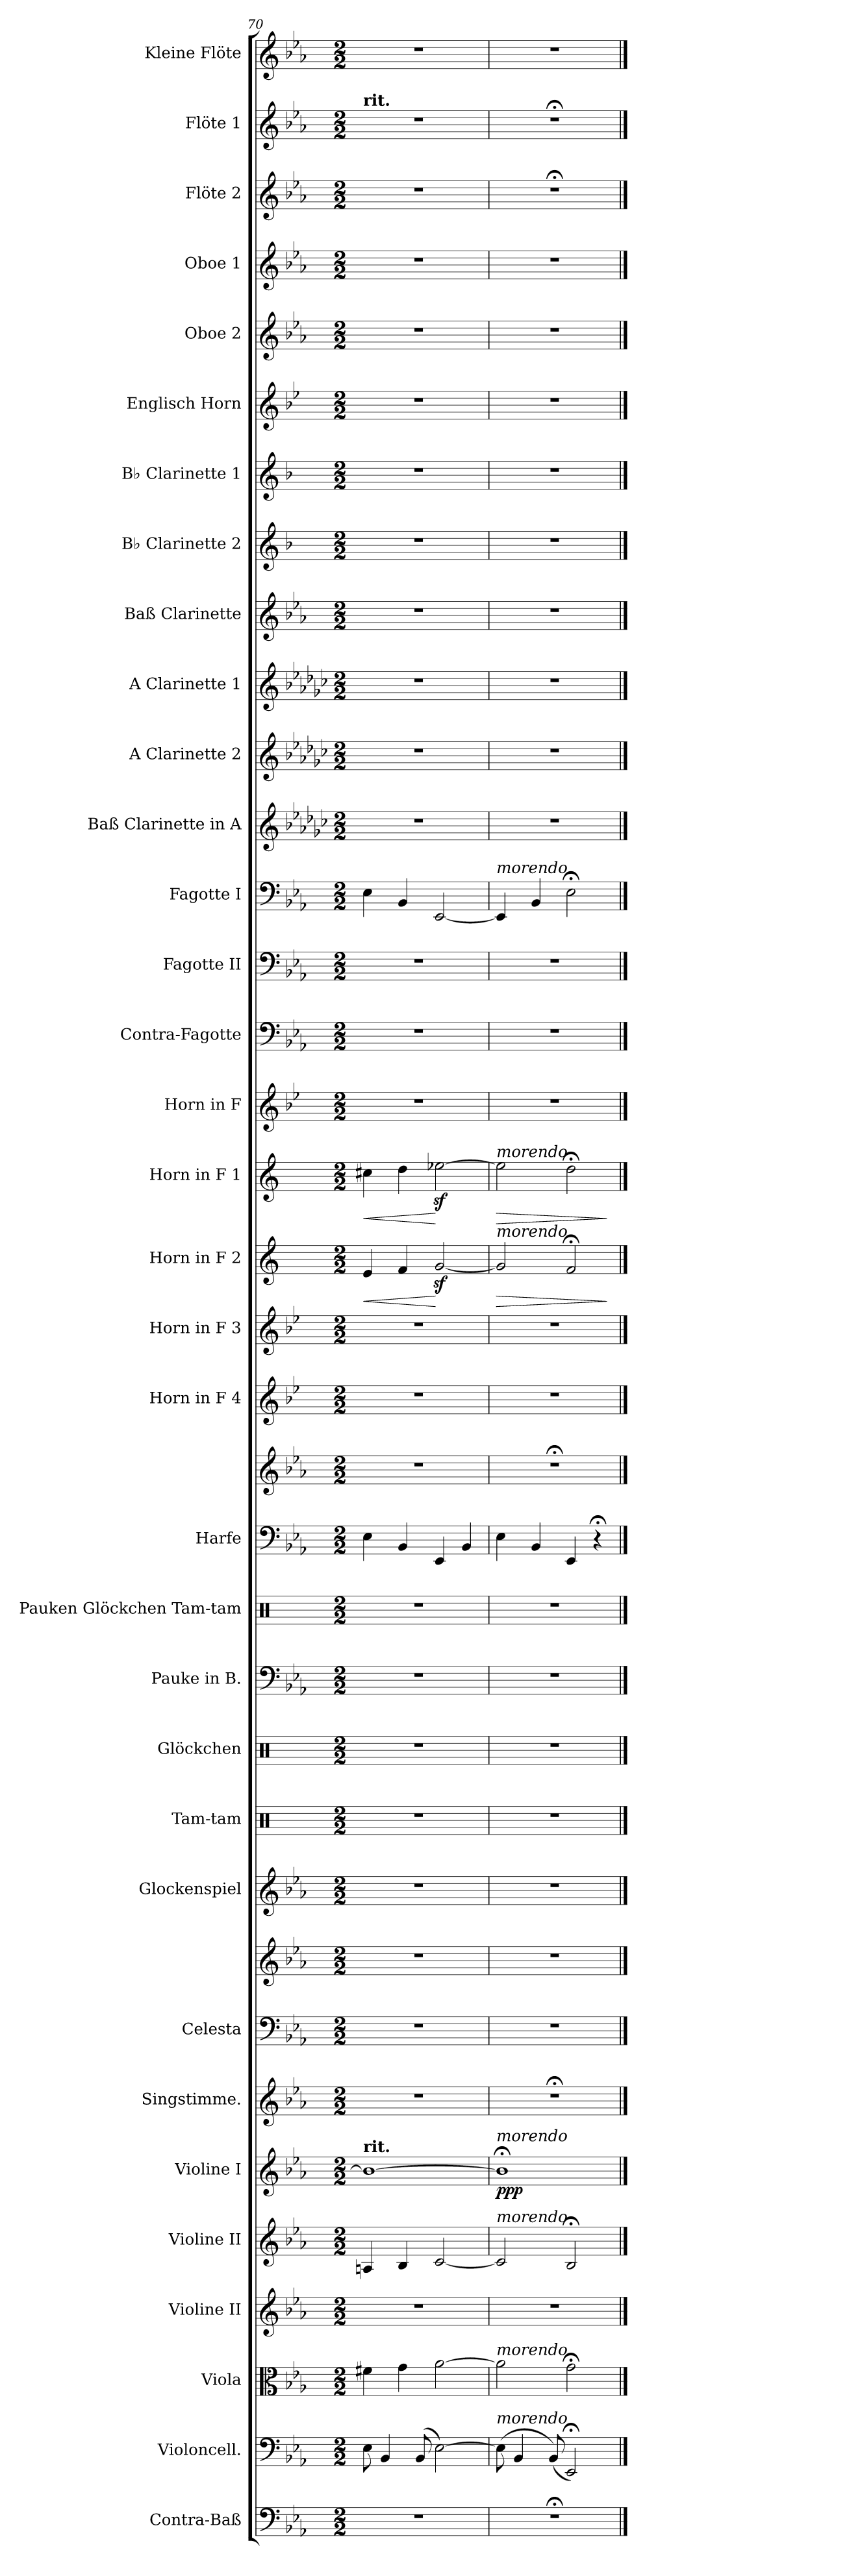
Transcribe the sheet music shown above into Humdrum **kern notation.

**kern	**kern	**kern	**kern	**kern	**kern	**dynam	**kern	**kern	**kern	**kern	**kern	**kern	**kern	**kern	**kern	**kern	**kern	**kern	**kern	**dynam	**kern	**dynam	**kern	**kern	**kern	**kern	**kern	**kern	**kern	**kern	**kern	**kern	**kern	**kern	**kern	**kern	**kern	**kern
*part34	*part33	*part32	*part31	*part30	*part29	*part29	*part28	*part27	*part27	*part26	*part25	*part24	*part23	*part22	*part21	*part21	*part20	*part19	*part18	*part18	*part17	*part17	*part16	*part15	*part14	*part13	*part12	*part11	*part10	*part9	*part8	*part7	*part6	*part5	*part4	*part3	*part2	*part1
*staff36	*staff35	*staff34	*staff33	*staff32	*staff31	*staff31	*staff30	*staff29	*staff28	*staff27	*staff26	*staff25	*staff24	*staff23	*staff22	*staff21	*staff20	*staff19	*staff18	*staff18	*staff17	*staff17	*staff16	*staff15	*staff14	*staff13	*staff12	*staff11	*staff10	*staff9	*staff8	*staff7	*staff6	*staff5	*staff4	*staff3	*staff2	*staff1
*I"Contra-Baß	*I"Violoncell.	*I"Viola	*I"Violine II	*I"Violine II	*I"Violine I	*	*I"Singstimme.	*I"Celesta	*	*I"Glockenspiel	*I"Tam-tam	*I"Glöckchen	*I"Pauke in B.	*I"Pauken Glöckchen Tam-tam	*I"Harfe	*	*I"Horn in F 4	*I"Horn in F 3	*I"Horn in F 2	*	*I"Horn in F 1	*	*I"Horn in F	*I"Contra-Fagotte	*I"Fagotte II	*I"Fagotte I	*I"Baß Clarinette in A	*I"A Clarinette 2	*I"A Clarinette 1	*I"Baß Clarinette	*I"B♭ Clarinette 2	*I"B♭ Clarinette 1	*I"Englisch Horn	*I"Oboe 2	*I"Oboe 1	*I"Flöte 2	*I"Flöte 1	*I"Kleine Flöte
*I'C.-B.	*I'Vc.	*I'Vla.	*I'Vln. II	*I'Vln. II	*I'Vln. I	*	*I'Sgst.	*I'Cel.	*	*I'Glk.	*I'Tam-tam	*I'Gl.	*I'Pauke	*I'Tam-tam	*I'Hfe.	*	*I'Hn. 4	*I'Hn. 3	*I'Hn. 2	*	*I'Hn. 1	*	*	*I'C.-Fg.	*I'Fg. II	*I'Fg. I	*	*I'A Cl. 2	*I'A Cl. 1	*I'B. Cl.	*I'B♭ Cl. 2	*I'B♭ Cl. 1	*I'E. H.	*I'Ob. 2	*I'Ob. 1	*I'Fl. 2	*I'Fl. 1	*I'Kl. Fl.
*clefF4	*clefF4	*clefC3	*clefG2	*clefG2	*clefG2	*	*clefG2	*clefF4	*clefG2	*clefG2	*clefX	*clefX	*clefF4	*clefX	*clefF4	*clefG2	*clefG2	*clefG2	*clefG2	*	*clefG2	*	*clefG2	*clefF4	*clefF4	*clefF4	*clefG2	*clefG2	*clefG2	*clefG2	*clefG2	*clefG2	*clefG2	*clefG2	*clefG2	*clefG2	*clefG2	*clefG2
*ITrd7c12	*	*	*	*	*	*	*	*ITrd-7c-12	*ITrd-7c-12	*ITrd-14c-24	*	*	*	*	*	*	*ITrd4c7	*ITrd4c7	*ITrd4c7	*	*ITrd4c7	*	*ITrd4c7	*ITrd7c12	*	*	*ITrd2c3	*ITrd2c3	*ITrd2c3	*ITrd8c14	*ITrd1c2	*ITrd1c2	*ITrd4c7	*	*	*	*	*ITrd-7c-12
*k[b-e-a-]	*k[b-e-a-]	*k[b-e-a-]	*k[b-e-a-]	*k[b-e-a-]	*k[b-e-a-]	*	*k[b-e-a-]	*k[b-e-a-]	*k[b-e-a-]	*k[b-e-a-]	*k[]	*k[]	*k[b-e-a-]	*k[]	*k[b-e-a-]	*k[b-e-a-]	*k[b-e-a-]	*k[b-e-a-]	*k[b-]	*	*k[b-]	*	*k[b-e-a-]	*k[b-e-a-]	*k[b-e-a-]	*k[b-e-a-]	*k[b-e-a-]	*k[b-e-a-]	*k[b-e-a-]	*k[b-e-a-]	*k[b-e-a-]	*k[b-e-a-]	*k[b-e-a-]	*k[b-e-a-]	*k[b-e-a-]	*k[b-e-a-]	*k[b-e-a-]	*k[b-e-a-]
*M2/2	*M2/2	*M2/2	*M2/2	*M2/2	*M2/2	*	*M2/2	*M2/2	*M2/2	*M2/2	*M2/2	*M2/2	*M2/2	*M2/2	*M2/2	*M2/2	*M2/2	*M2/2	*M2/2	*	*M2/2	*	*M2/2	*M2/2	*M2/2	*M2/2	*M2/2	*M2/2	*M2/2	*M2/2	*M2/2	*M2/2	*M2/2	*M2/2	*M2/2	*M2/2	*M2/2	*M2/2
=70	=70	=70	=70	=70	=70	=70	=70	=70	=70	=70	=70	=70	=70	=70	=70	=70	=70	=70	=70	=70	=70	=70	=70	=70	=70	=70	=70	=70	=70	=70	=70	=70	=70	=70	=70	=70	=70	=70
!	!	!	!	!	!	!	!	!	!	!	!	!	!	!	!	!	!	!	!	!	!	!	!	!	!	!	!	!	!	!	!	!	!	!	!	!	!LO:TX:a:B:t=rit.	!
!	!	!	!	!	!LO:TX:a:B:t=rit.	!	!	!	!	!	!	!	!	!	!	!	!	!	!	!	!	!	!	!	!	!	!	!	!	!	!	!	!	!	!	!	!	!
!	!	!	!	!	!	!	!	!	!	!	!	!	!	!	!	!	!	!	!	!LO:HP:b	!	!LO:HP:b	!	!	!	!	!	!	!	!	!	!	!	!	!	!	!	!
1r	8E-\	4f#X\	1r	4An/	1b-_	.	1r	1r	1r	1r	1r	1r	1r	1r	4E-\	1r	1r	1r	4A/	<	4f#X\	<	1r	1r	1r	4E-\	1r	1r	1r	1r	1r	1r	1r	1r	1r	1r	1r	1r
.	4BB-/	.	.	.	.	.	.	.	.	.	.	.	.	.	.	.	.	.	.	.	.	.	.	.	.	.	.	.	.	.	.	.	.	.	.	.	.	.
.	.	4g\	.	4B-/	.	.	.	.	.	.	.	.	.	.	4BB-/	.	.	.	4B-/	.	4g\	.	.	.	.	4BB-/	.	.	.	.	.	.	.	.	.	.	.	.
.	(8BB-/	.	.	.	.	.	.	.	.	.	.	.	.	.	.	.	.	.	.	.	.	.	.	.	.	.	.	.	.	.	.	.	.	.	.	.	.	.
.	[2E-\)	[2a-\	.	[2c/	.	.	.	.	.	.	.	.	.	.	4EE-/	.	.	.	[2cz</	[	[2a-Xz<\	[	.	.	.	[2EE-/	.	.	.	.	.	.	.	.	.	.	.	.
.	.	.	.	.	.	.	.	.	.	.	.	.	.	.	4BB-/	.	.	.	.	.	.	.	.	.	.	.	.	.	.	.	.	.	.	.	.	.	.	.
=71	=71	=71	=71	=71	=71	=71	=71	=71	=71	=71	=71	=71	=71	=71	=71	=71	=71	=71	=71	=71	=71	=71	=71	=71	=71	=71	=71	=71	=71	=71	=71	=71	=71	=71	=71	=71	=71	=71
!	!	!	!	!	!	!	!	!	!	!	!	!	!	!	!	!	!	!	!	!	!	!	!	!	!	!LO:TX:a:i:t=morendo	!	!	!	!	!	!	!	!	!	!	!	!
!	!	!	!	!	!	!	!	!	!	!	!	!	!	!	!	!	!	!	!	!	!LO:TX:a:i:t=morendo	!	!	!	!	!	!	!	!	!	!	!	!	!	!	!	!	!
!	!	!	!	!	!	!	!	!	!	!	!	!	!	!	!	!	!	!	!LO:TX:a:i:t=morendo	!	!	!	!	!	!	!	!	!	!	!	!	!	!	!	!	!	!	!
!	!	!	!	!	!LO:TX:a:i:t=morendo	!	!	!	!	!	!	!	!	!	!	!	!	!	!	!	!	!	!	!	!	!	!	!	!	!	!	!	!	!	!	!	!	!
!	!	!	!	!LO:TX:a:i:t=morendo	!	!	!	!	!	!	!	!	!	!	!	!	!	!	!	!	!	!	!	!	!	!	!	!	!	!	!	!	!	!	!	!	!	!
!	!	!LO:TX:a:i:t=morendo	!	!	!	!	!	!	!	!	!	!	!	!	!	!	!	!	!	!	!	!	!	!	!	!	!	!	!	!	!	!	!	!	!	!	!	!
!	!LO:TX:a:i:t=morendo	!	!	!	!	!	!	!	!	!	!	!	!	!	!	!	!	!	!	!	!	!	!	!	!	!	!	!	!	!	!	!	!	!	!	!	!	!
!	!	!	!	!	!	!LO:DY:b	!	!	!	!	!	!	!	!	!	!	!	!	!	!LO:HP:b	!	!LO:HP:b	!	!	!	!	!	!	!	!	!	!	!	!	!	!	!	!
1r;<	(8E-\]	2a-\]	1r	2c/]	1b-;<]	ppp	1r;<	1r	1r	1r	1r	1r	1r	1r	4E-\	1r;<	1r	1r	2c/]	>	2a-\]	>	1r	1r	1r	4EE-/]	1r	1r	1r	1r	1r	1r	1r	1r	1r	1r;<	1r;<	1r
.	4BB-/	.	.	.	.	.	.	.	.	.	.	.	.	.	.	.	.	.	.	.	.	.	.	.	.	.	.	.	.	.	.	.	.	.	.	.	.	.
.	.	.	.	.	.	.	.	.	.	.	.	.	.	.	4BB-/	.	.	.	.	.	.	.	.	.	.	4BB-/	.	.	.	.	.	.	.	.	.	.	.	.
.	(8BB-/)	.	.	.	.	.	.	.	.	.	.	.	.	.	.	.	.	.	.	.	.	.	.	.	.	.	.	.	.	.	.	.	.	.	.	.	.	.
.	2EE-;</)	2g;<\	.	2B-;</	.	.	.	.	.	.	.	.	.	.	4EE-/	.	.	.	2B-;</	.	2g;<\	.	.	.	.	2E-;<\	.	.	.	.	.	.	.	.	.	.	.	.
.	.	.	.	.	.	.	.	.	.	.	.	.	.	.	4r;<	.	.	.	.	.	.	.	.	.	.	.	.	.	.	.	.	.	.	.	.	.	.	.
.	.	.	.	.	.	.	.	.	.	.	.	.	.	.	.	.	.	.	.	]	.	]	.	.	.	.	.	.	.	.	.	.	.	.	.	.	.	.
==	==	==	==	==	==	==	==	==	==	==	==	==	==	==	==	==	==	==	==	==	==	==	==	==	==	==	==	==	==	==	==	==	==	==	==	==	==	==
*-	*-	*-	*-	*-	*-	*-	*-	*-	*-	*-	*-	*-	*-	*-	*-	*-	*-	*-	*-	*-	*-	*-	*-	*-	*-	*-	*-	*-	*-	*-	*-	*-	*-	*-	*-	*-	*-	*-
